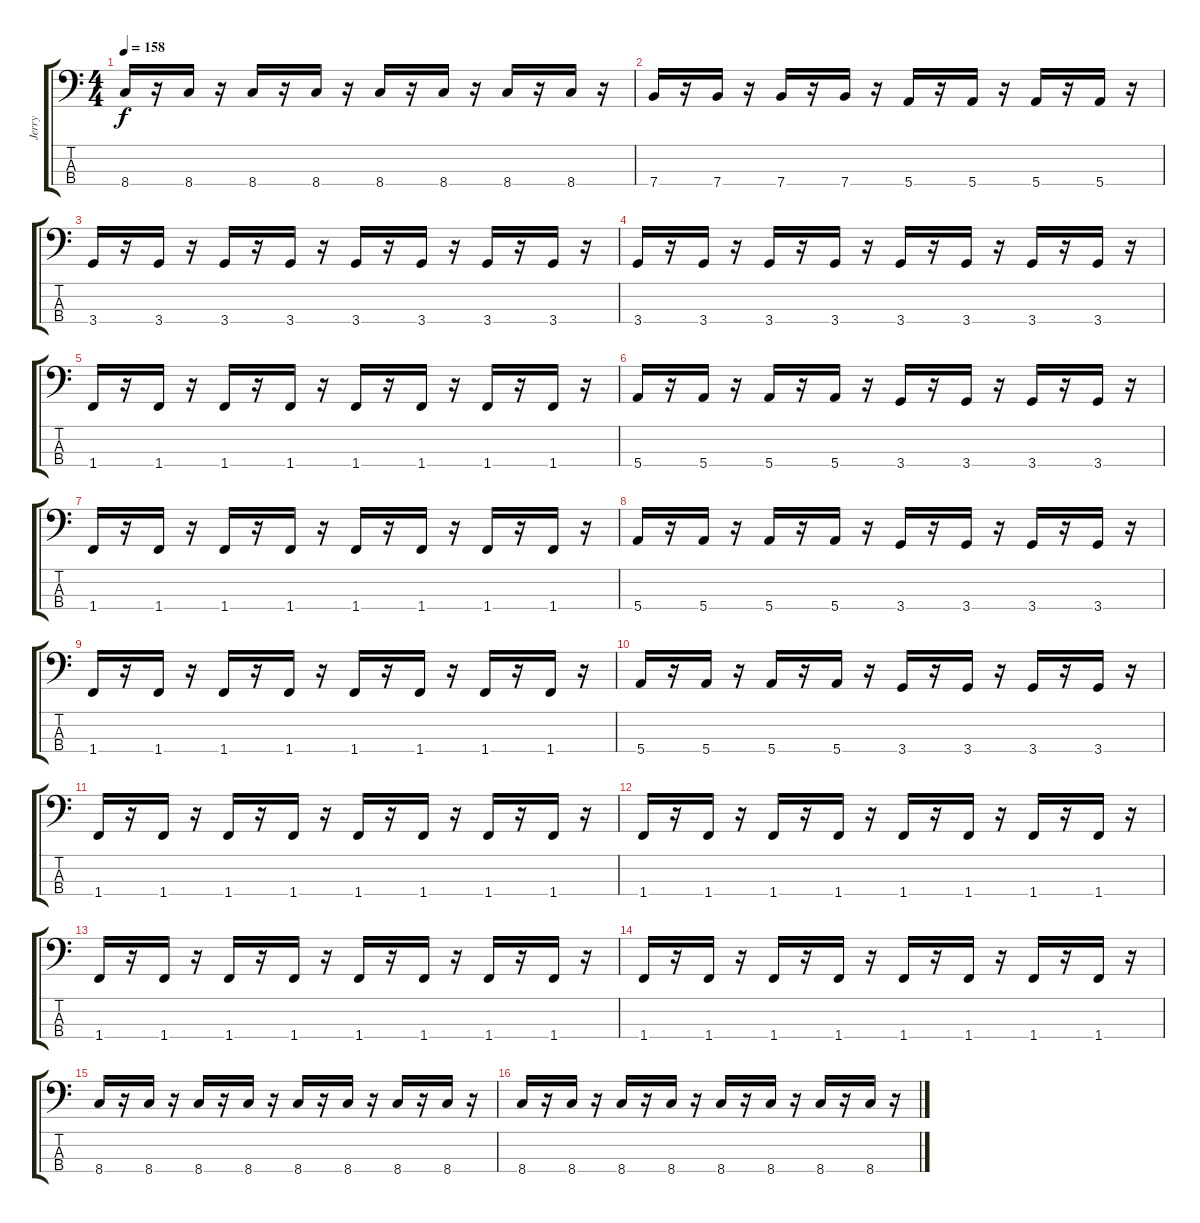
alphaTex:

\track ("Jerry" "Jerry") {instrument electricbasspick}
\staff {score tabs}
\tuning (G2 D2 A1 E1) {hide}
\ts (4 4)
\tempo 158
\clef f4
\ks c
8.4.16{dy f} r.16 8.4.16 r.16 8.4.16 r.16 8.4.16 r.16 8.4.16 r.16 8.4.16 r.16 8.4.16 r.16 8.4.16 r.16 |
7.4.16 r.16 7.4.16 r.16 7.4.16 r.16 7.4.16 r.16 5.4.16 r.16 5.4.16 r.16 5.4.16 r.16 5.4.16 r.16 |
3.4.16 r.16 3.4.16 r.16 3.4.16 r.16 3.4.16 r.16 3.4.16 r.16 3.4.16 r.16 3.4.16 r.16 3.4.16 r.16 |
3.4.16 r.16 3.4.16 r.16 3.4.16 r.16 3.4.16 r.16 3.4.16 r.16 3.4.16 r.16 3.4.16 r.16 3.4.16 r.16 |
1.4.16 r.16 1.4.16 r.16 1.4.16 r.16 1.4.16 r.16 1.4.16 r.16 1.4.16 r.16 1.4.16 r.16 1.4.16 r.16 |
5.4.16 r.16 5.4.16 r.16 5.4.16 r.16 5.4.16 r.16 3.4.16 r.16 3.4.16 r.16 3.4.16 r.16 3.4.16 r.16 |
1.4.16 r.16 1.4.16 r.16 1.4.16 r.16 1.4.16 r.16 1.4.16 r.16 1.4.16 r.16 1.4.16 r.16 1.4.16 r.16 |
5.4.16 r.16 5.4.16 r.16 5.4.16 r.16 5.4.16 r.16 3.4.16 r.16 3.4.16 r.16 3.4.16 r.16 3.4.16 r.16 |
1.4.16 r.16 1.4.16 r.16 1.4.16 r.16 1.4.16 r.16 1.4.16 r.16 1.4.16 r.16 1.4.16 r.16 1.4.16 r.16 |
5.4.16 r.16 5.4.16 r.16 5.4.16 r.16 5.4.16 r.16 3.4.16 r.16 3.4.16 r.16 3.4.16 r.16 3.4.16 r.16 |
1.4.16 r.16 1.4.16 r.16 1.4.16 r.16 1.4.16 r.16 1.4.16 r.16 1.4.16 r.16 1.4.16 r.16 1.4.16 r.16 |
1.4.16 r.16 1.4.16 r.16 1.4.16 r.16 1.4.16 r.16 1.4.16 r.16 1.4.16 r.16 1.4.16 r.16 1.4.16 r.16 |
1.4.16 r.16 1.4.16 r.16 1.4.16 r.16 1.4.16 r.16 1.4.16 r.16 1.4.16 r.16 1.4.16 r.16 1.4.16 r.16 |
1.4.16 r.16 1.4.16 r.16 1.4.16 r.16 1.4.16 r.16 1.4.16 r.16 1.4.16 r.16 1.4.16 r.16 1.4.16 r.16 |
8.4.16 r.16 8.4.16 r.16 8.4.16 r.16 8.4.16 r.16 8.4.16 r.16 8.4.16 r.16 8.4.16 r.16 8.4.16 r.16 |
8.4.16 r.16 8.4.16 r.16 8.4.16 r.16 8.4.16 r.16 8.4.16 r.16 8.4.16 r.16 8.4.16 r.16 8.4.16 r.16
